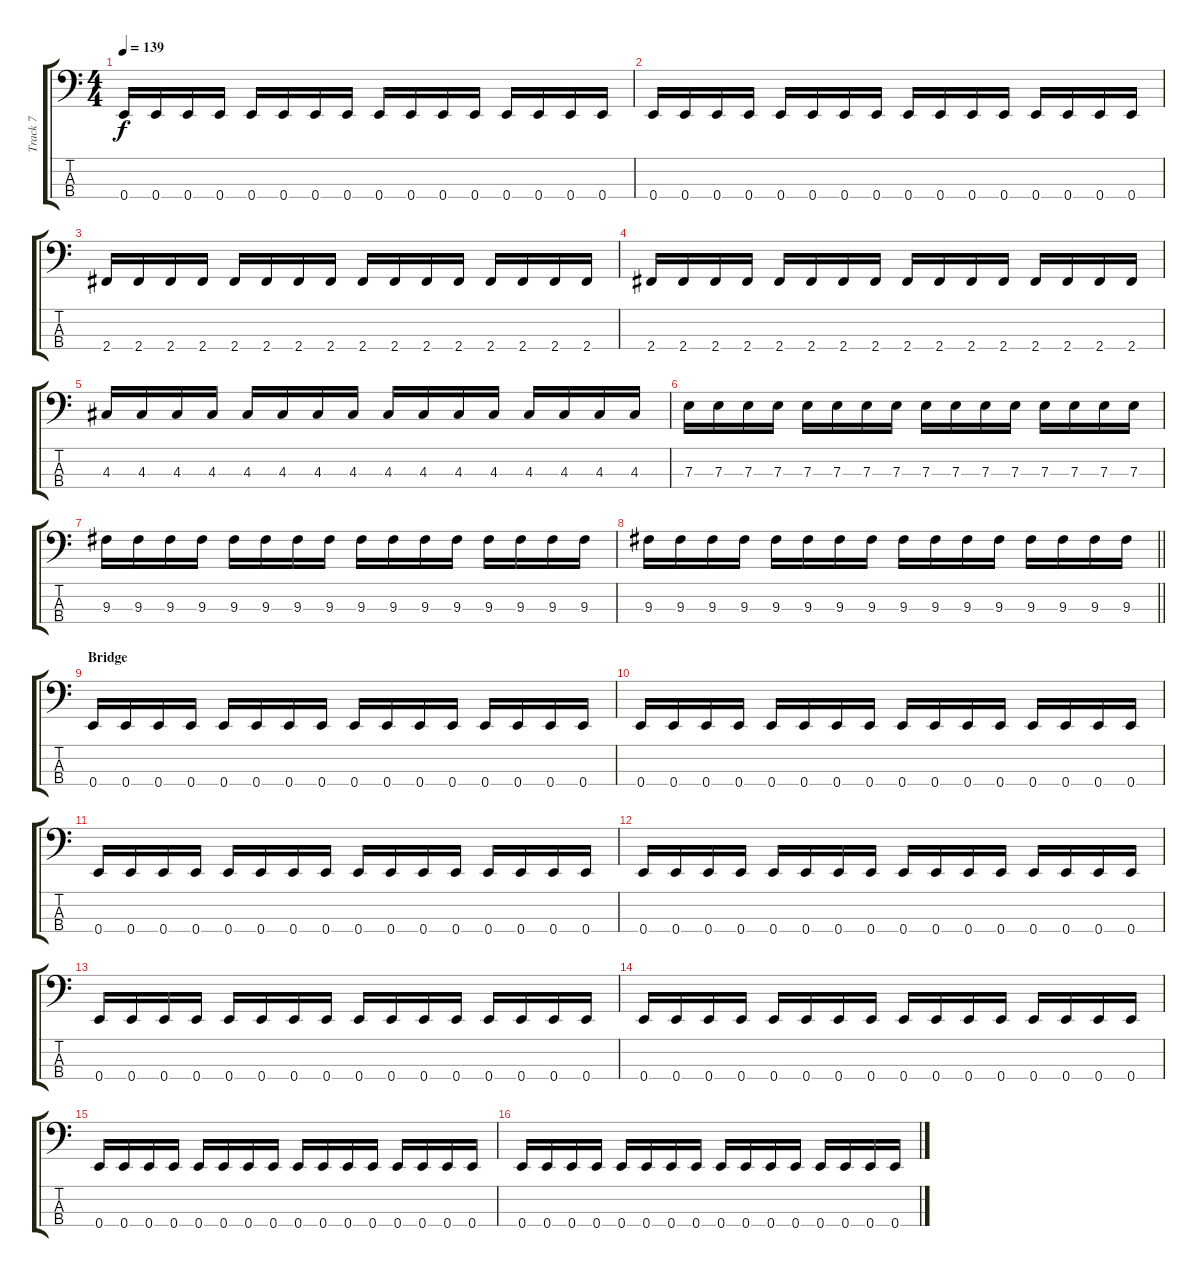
\track ("Track 7" "Track 7") {instrument electricbassfinger}
\staff {score tabs}
\tuning (G2 D2 A1 E1) {hide}
\ts (4 4)
\tempo 139
\clef f4
\ks c
0.4.16{dy f} 0.4.16 0.4.16 0.4.16 0.4.16 0.4.16 0.4.16 0.4.16 0.4.16 0.4.16 0.4.16 0.4.16 0.4.16 0.4.16 0.4.16 0.4.16 |
0.4.16 0.4.16 0.4.16 0.4.16 0.4.16 0.4.16 0.4.16 0.4.16 0.4.16 0.4.16 0.4.16 0.4.16 0.4.16 0.4.16 0.4.16 0.4.16 |
2.4.16 2.4.16 2.4.16 2.4.16 2.4.16 2.4.16 2.4.16 2.4.16 2.4.16 2.4.16 2.4.16 2.4.16 2.4.16 2.4.16 2.4.16 2.4.16 |
2.4.16 2.4.16 2.4.16 2.4.16 2.4.16 2.4.16 2.4.16 2.4.16 2.4.16 2.4.16 2.4.16 2.4.16 2.4.16 2.4.16 2.4.16 2.4.16 |
4.3.16 4.3.16 4.3.16 4.3.16 4.3.16 4.3.16 4.3.16 4.3.16 4.3.16 4.3.16 4.3.16 4.3.16 4.3.16 4.3.16 4.3.16 4.3.16 |
7.3.16 7.3.16 7.3.16 7.3.16 7.3.16 7.3.16 7.3.16 7.3.16 7.3.16 7.3.16 7.3.16 7.3.16 7.3.16 7.3.16 7.3.16 7.3.16 |
9.3.16 9.3.16 9.3.16 9.3.16 9.3.16 9.3.16 9.3.16 9.3.16 9.3.16 9.3.16 9.3.16 9.3.16 9.3.16 9.3.16 9.3.16 9.3.16 |
\barLineRight lightlight
9.3.16 9.3.16 9.3.16 9.3.16 9.3.16 9.3.16 9.3.16 9.3.16 9.3.16 9.3.16 9.3.16 9.3.16 9.3.16 9.3.16 9.3.16 9.3.16 |
\section ("" "Bridge")
0.4.16 0.4.16 0.4.16 0.4.16 0.4.16 0.4.16 0.4.16 0.4.16 0.4.16 0.4.16 0.4.16 0.4.16 0.4.16 0.4.16 0.4.16 0.4.16 |
0.4.16 0.4.16 0.4.16 0.4.16 0.4.16 0.4.16 0.4.16 0.4.16 0.4.16 0.4.16 0.4.16 0.4.16 0.4.16 0.4.16 0.4.16 0.4.16 |
0.4.16 0.4.16 0.4.16 0.4.16 0.4.16 0.4.16 0.4.16 0.4.16 0.4.16 0.4.16 0.4.16 0.4.16 0.4.16 0.4.16 0.4.16 0.4.16 |
0.4.16 0.4.16 0.4.16 0.4.16 0.4.16 0.4.16 0.4.16 0.4.16 0.4.16 0.4.16 0.4.16 0.4.16 0.4.16 0.4.16 0.4.16 0.4.16 |
0.4.16 0.4.16 0.4.16 0.4.16 0.4.16 0.4.16 0.4.16 0.4.16 0.4.16 0.4.16 0.4.16 0.4.16 0.4.16 0.4.16 0.4.16 0.4.16 |
0.4.16 0.4.16 0.4.16 0.4.16 0.4.16 0.4.16 0.4.16 0.4.16 0.4.16 0.4.16 0.4.16 0.4.16 0.4.16 0.4.16 0.4.16 0.4.16 |
0.4.16 0.4.16 0.4.16 0.4.16 0.4.16 0.4.16 0.4.16 0.4.16 0.4.16 0.4.16 0.4.16 0.4.16 0.4.16 0.4.16 0.4.16 0.4.16 |
0.4.16 0.4.16 0.4.16 0.4.16 0.4.16 0.4.16 0.4.16 0.4.16 0.4.16 0.4.16 0.4.16 0.4.16 0.4.16 0.4.16 0.4.16 0.4.16
